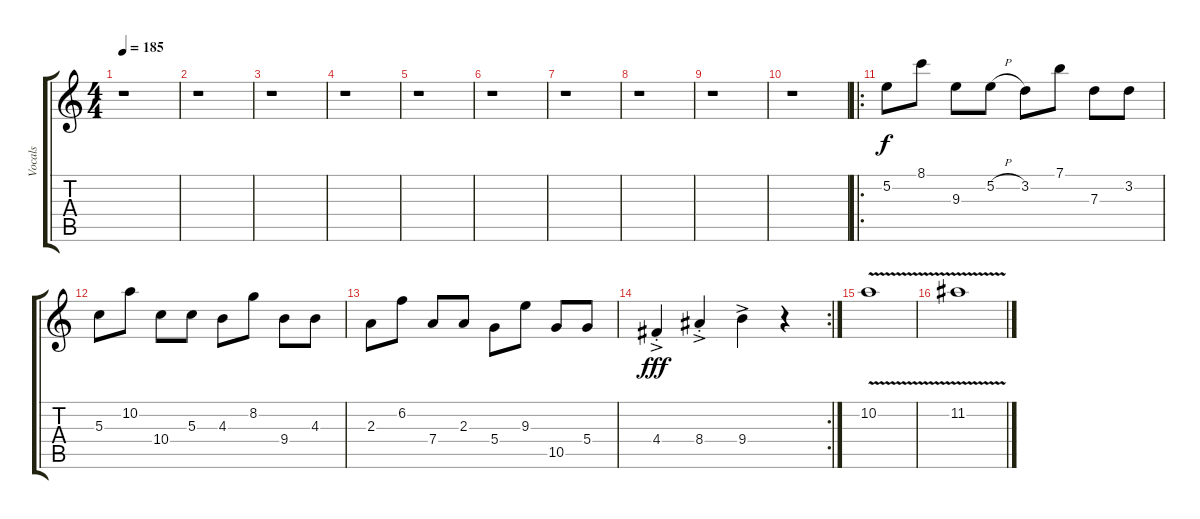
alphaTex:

\track ("Vocals" "Vocals") {instrument drawbarorgan}
\staff {score tabs}
\tuning (E5 B4 G4 D4 A3 E3) {hide}
\ts (4 4)
\tempo 185
\clef g2
\ks c
r.1{dy f} |
r.1 |
r.1 |
r.1 |
r.1 |
r.1 |
r.1 |
r.1 |
r.1 |
r.1 |
\ro
5.2.8 8.1.8 9.3.8 5.2{h}.8 3.2.8 7.1.8 7.3.8 3.2.8 |
5.3.8 10.2.8 10.4.8 5.3.8 4.3.8 8.2.8 9.4.8 4.3.8 |
2.3.8 6.2.8 7.4.8 2.3.8 5.4.8 9.3.8 10.5.8 5.4.8 |
\rc 2
4.4{ac st}.4{dy fff} 8.4{ac st}.4 9.4{ac}.4 r.4 |
10.2{v}.1 |
11.2{v}.1
